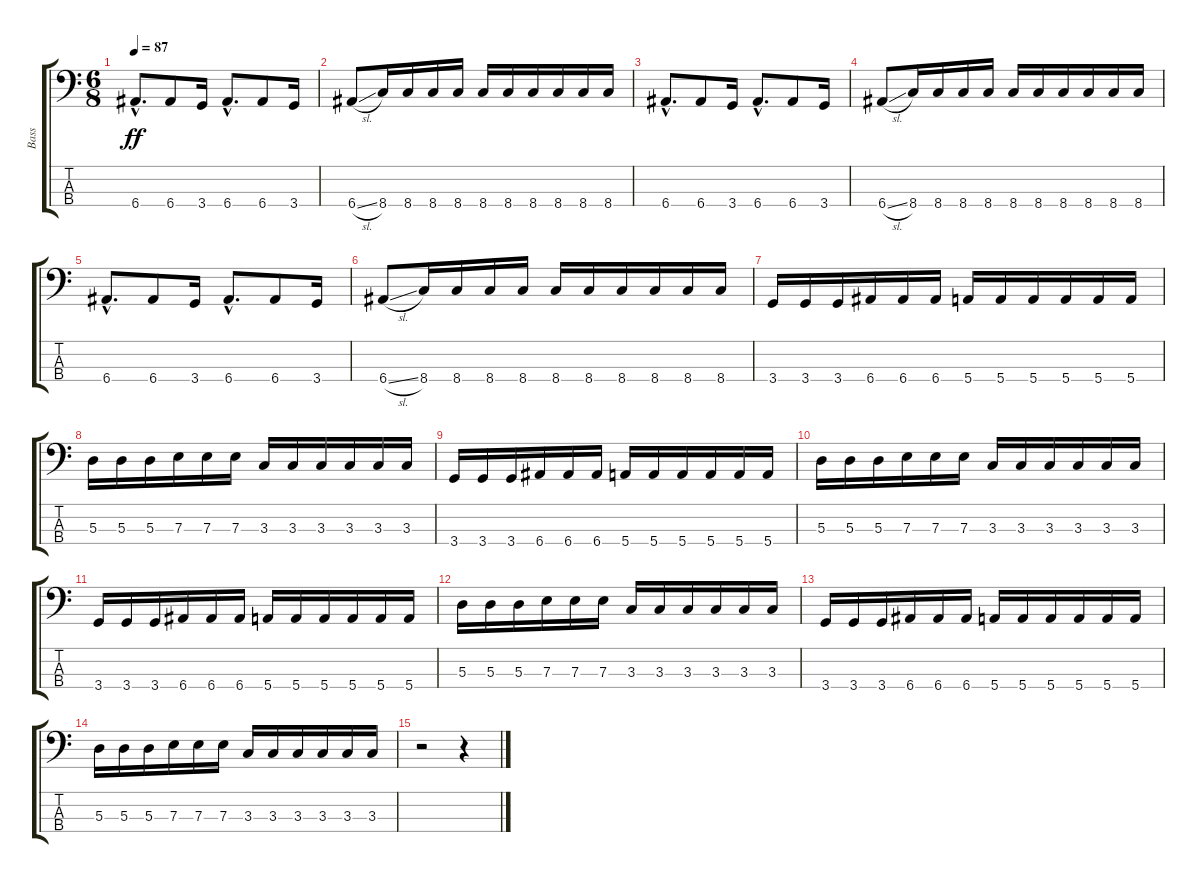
\track ("Bass" "Bass") {instrument electricbasspick}
\staff {score tabs}
\tuning (G2 D2 A1 E1) {hide}
\ts (6 8)
\tempo 87
\clef f4
\ks c
6.4{hac}.8{d dy ff} 6.4.8 3.4.16 6.4{hac}.8{d} 6.4.8 3.4.16 |
6.4{sl}.8 8.4.16 8.4.16 8.4.16 8.4.16 8.4.16 8.4.16 8.4.16 8.4.16 8.4.16 8.4.16 |
6.4{hac}.8{d} 6.4.8 3.4.16 6.4{hac}.8{d} 6.4.8 3.4.16 |
6.4{sl}.8 8.4.16 8.4.16 8.4.16 8.4.16 8.4.16 8.4.16 8.4.16 8.4.16 8.4.16 8.4.16 |
6.4{hac}.8{d} 6.4.8 3.4.16 6.4{hac}.8{d} 6.4.8 3.4.16 |
6.4{sl}.8 8.4.16 8.4.16 8.4.16 8.4.16 8.4.16 8.4.16 8.4.16 8.4.16 8.4.16 8.4.16 |
3.4.16 3.4.16 3.4.16 6.4.16 6.4.16 6.4.16 5.4.16 5.4.16 5.4.16 5.4.16 5.4.16 5.4.16 |
5.3.16 5.3.16 5.3.16 7.3.16 7.3.16 7.3.16 3.3.16 3.3.16 3.3.16 3.3.16 3.3.16 3.3.16 |
3.4.16 3.4.16 3.4.16 6.4.16 6.4.16 6.4.16 5.4.16 5.4.16 5.4.16 5.4.16 5.4.16 5.4.16 |
5.3.16 5.3.16 5.3.16 7.3.16 7.3.16 7.3.16 3.3.16 3.3.16 3.3.16 3.3.16 3.3.16 3.3.16 |
3.4.16 3.4.16 3.4.16 6.4.16 6.4.16 6.4.16 5.4.16 5.4.16 5.4.16 5.4.16 5.4.16 5.4.16 |
5.3.16 5.3.16 5.3.16 7.3.16 7.3.16 7.3.16 3.3.16 3.3.16 3.3.16 3.3.16 3.3.16 3.3.16 |
3.4.16 3.4.16 3.4.16 6.4.16 6.4.16 6.4.16 5.4.16 5.4.16 5.4.16 5.4.16 5.4.16 5.4.16 |
5.3.16 5.3.16 5.3.16 7.3.16 7.3.16 7.3.16 3.3.16 3.3.16 3.3.16 3.3.16 3.3.16 3.3.16 |
r.2 r.4
